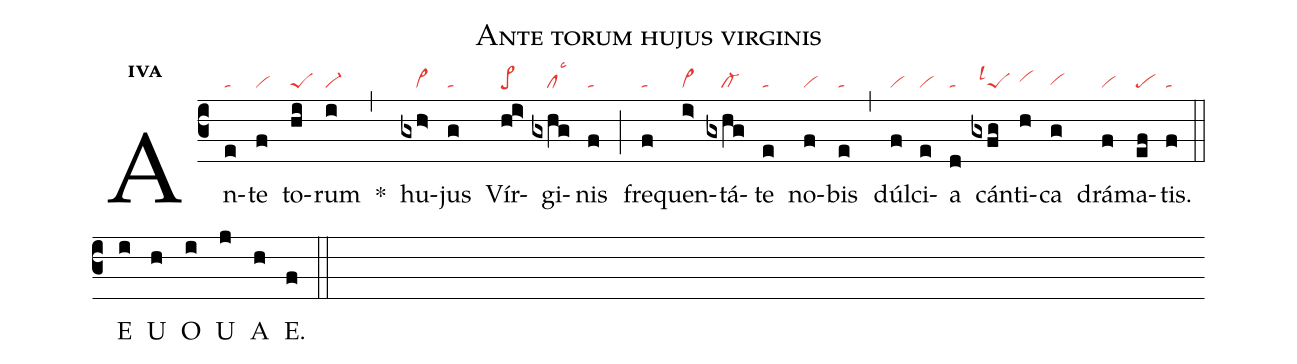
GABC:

name:Ante torum hujus virginis;
office-part:an;
mode:4a;
nabc-lines:1;
%%
initial-style: 1;
name: Ante torum hujus virginis;
mode: 4;
office-part: Antiphona;
annotation: Ant.;
annotation: iv a;
nabc-lines:1;
%%
(c3) An(e|ta)te(f|vi) to(hi|peS)rum(i|vi-) <sp>*</sp>(,) hu(gxh>|////vi>)jus(g|ta) Vír(hi>|pe>)gi(gxhg|////cllsc3)nis(f|ta) (;) fre(f|ta)quen(i>|vi>)tá(gxhg|////cl-)te(e|ta) no(f|vi)bis(e|ta) (,) dúl(f|vi)ci(e|vi)a(d|ta) cán(gxfg|//peSlsl1)ti(h|vihh)ca(g|vihg) drá(f|vi)ma(ef|pe)tis.(f|ta) (::)
<eu>E(i) U(h) O(i) U(j) A(h) E.(f) </eu>(::)
